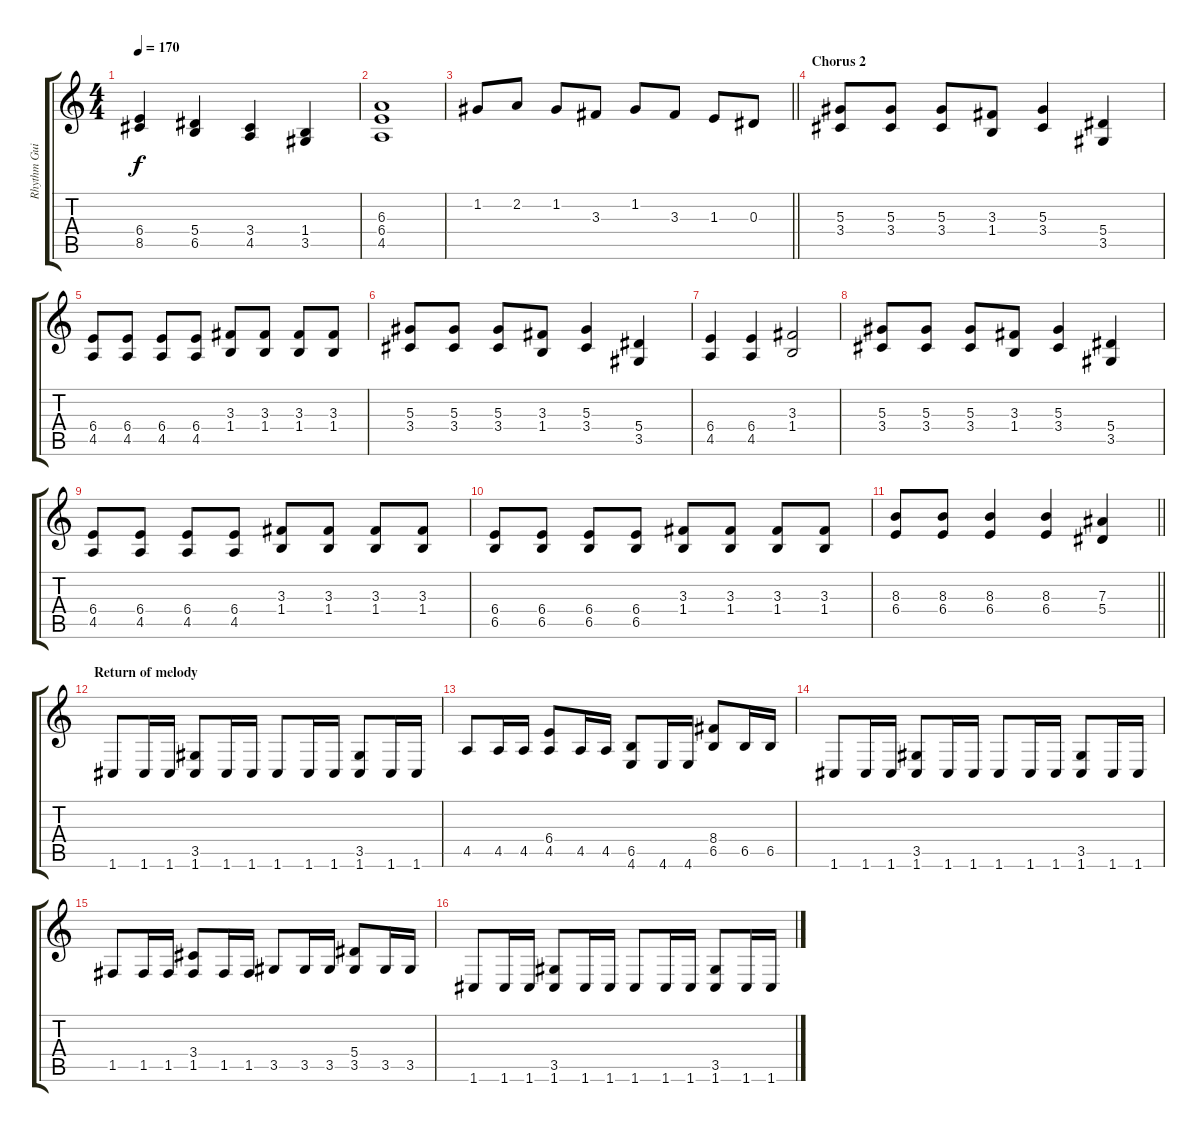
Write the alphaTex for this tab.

\track ("Rhythm Guitar" "Rhythm Gui") {instrument distortionguitar}
\staff {score tabs}
\tuning (C4 G3 Eb3 Bb2 F2 C2) {hide}
\ts (4 4)
\tempo 170
\clef g2
\ks c
(6.4 8.5).4{dy f} (5.4 6.5).4 (3.4 4.5).4 (1.4 3.5).4 |
(6.3 6.4 4.5).1 |
\barLineRight lightlight
1.2.8 2.2.8 1.2.8 3.3.8 1.2.8 3.3.8 1.3.8 0.3.8 |
\section ("" "Chorus 2")
(5.3 3.4).8 (5.3 3.4).8 (5.3 3.4).8 (3.3 1.4).8 (5.3 3.4).4 (5.4 3.5).4 |
(6.4 4.5).8 (6.4 4.5).8 (6.4 4.5).8 (6.4 4.5).8 (3.3 1.4).8 (3.3 1.4).8 (3.3 1.4).8 (3.3 1.4).8 |
(5.3 3.4).8 (5.3 3.4).8 (5.3 3.4).8 (3.3 1.4).8 (5.3 3.4).4 (5.4 3.5).4 |
(6.4 4.5).4 (6.4 4.5).4 (3.3 1.4).2 |
(5.3 3.4).8 (5.3 3.4).8 (5.3 3.4).8 (3.3 1.4).8 (5.3 3.4).4 (5.4 3.5).4 |
(6.4 4.5).8 (6.4 4.5).8 (6.4 4.5).8 (6.4 4.5).8 (3.3 1.4).8 (3.3 1.4).8 (3.3 1.4).8 (3.3 1.4).8 |
(6.4 6.5).8 (6.4 6.5).8 (6.4 6.5).8 (6.4 6.5).8 (3.3 1.4).8 (3.3 1.4).8 (3.3 1.4).8 (3.3 1.4).8 |
\barLineRight lightlight
(8.3 6.4).8 (8.3 6.4).8 (8.3 6.4).4 (8.3 6.4).4 (7.3 5.4).4 |
\section ("" "Return of melody")
1.6.8 1.6.16 1.6.16 (3.5 1.6).8 1.6.16 1.6.16 1.6.8 1.6.16 1.6.16 (3.5 1.6).8 1.6.16 1.6.16 |
4.5.8 4.5.16 4.5.16 (6.4 4.5).8 4.5.16 4.5.16 (6.5 4.6).8 4.6.16 4.6.16 (8.4 6.5).8 6.5.16 6.5.16 |
1.6.8 1.6.16 1.6.16 (3.5 1.6).8 1.6.16 1.6.16 1.6.8 1.6.16 1.6.16 (3.5 1.6).8 1.6.16 1.6.16 |
1.5.8 1.5.16 1.5.16 (3.4 1.5).8 1.5.16 1.5.16 3.5.8 3.5.16 3.5.16 (5.4 3.5).8 3.5.16 3.5.16 |
1.6.8 1.6.16 1.6.16 (3.5 1.6).8 1.6.16 1.6.16 1.6.8 1.6.16 1.6.16 (3.5 1.6).8 1.6.16 1.6.16
